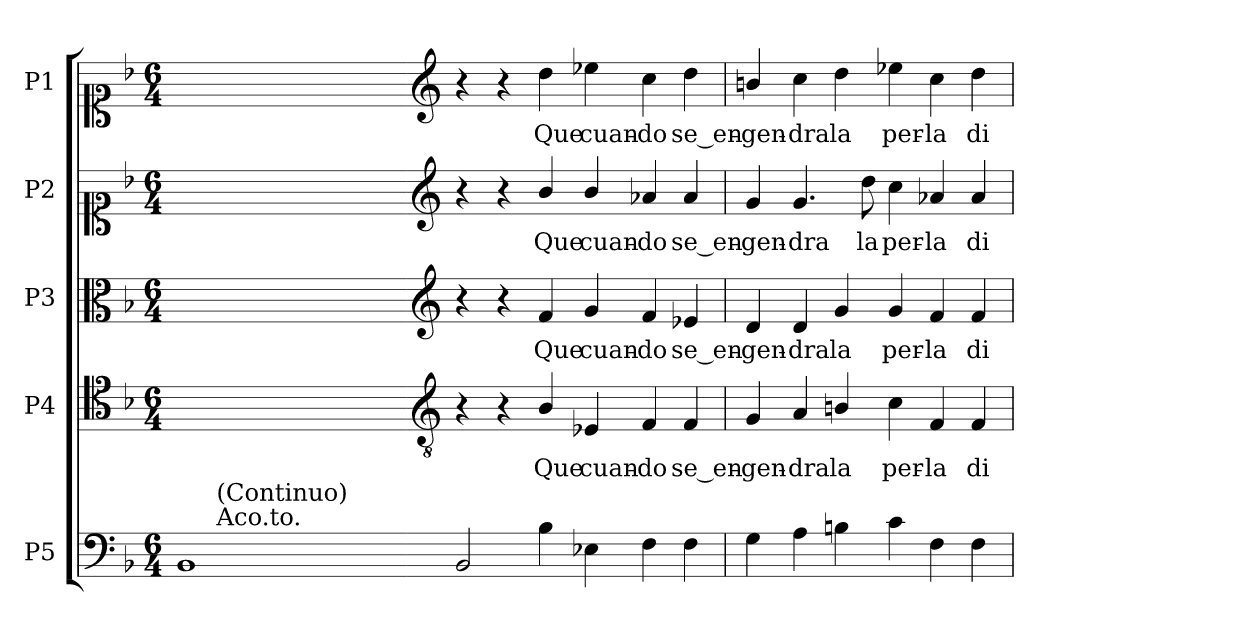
**kern	**kern	**text	**kern	**text	**kern	**text	**kern	**text
*part5	*part4	*part4	*part3	*part3	*part2	*part2	*part1	*part1
*staff5	*staff4	*staff4	*staff3	*staff3	*staff2	*staff2	*staff1	*staff1
*I"P5	*I"P4	*	*I"P3	*	*I"P2	*	*I"P1	*
!!LO:PB:g=z
*clefF4	*clefC4	*	*clefC3	*	*clefC1	*	*clefC1	*
*	*ITrd7c12	*	*	*	*	*	*	*
*k[b-]	*k[b-]	*	*k[b-]	*	*k[b-]	*	*k[b-]	*
*F:	*F:	*	*F:	*	*F:	*	*F:	*
*M6/4	*M6/4	*	*M6/4	*	*M6/4	*	*M6/4	*
=1	=1	=1	=1	=1	=1	=1	=1	=1
!	!LO:N:vis=1	!	!LO:N:vis=1	!	!LO:N:vis=1	!	!LO:N:vis=1	!
*^	*	*	*	*	*	*	*	*
1BB-i	16ryy	1.ryy	.	1.ryy	.	1.ryy	.	1.ryy	.
.	32ryy	.	.	.	.	.	.	.	.
.	64ryy	.	.	.	.	.	.	.	.
.	512ryy	.	.	.	.	.	.	.	.
!	!LO:TX:a:t=Aco.to.	!	!	!	!	!	!	!	!
!	!LO:TX:t=(Continuo)	!	!	!	!	!	!	!	!
.	1ryy	.	.	.	.	.	.	.	.
2ryy	.	.	.	.	.	.	.	.	.
.	4ryy	.	.	.	.	.	.	.	.
.	8ryy	.	.	.	.	.	.	.	.
.	128..ryy	.	.	.	.	.	.	.	.
*v	*v	*	*	*	*	*	*	*	*
=1-	=1-	=1-	=1-	=1-	=1-	=1-	=1-	=1-
*	*clefGv2	*	*clefG2	*	*clefG2	*	*clefG2	*
2BB-i/	4r	.	4r	.	4r	.	4r	.
.	4r	.	4r	.	4r	.	4r	.
!	!	!LO:LY:b:color=#000000	!	!	!	!	!	!
!	!	!	!	!LO:LY:b:color=#000000	!	!	!	!
!	!	!	!	!	!	!LO:LY:b:color=#000000	!	!
!	!	!	!	!	!	!	!	!LO:LY:b:color=#000000
4B-i\	4BB-i/	Que	4fi/	Que	4b-i/	Que	4ddi\	Que
!	!	!LO:LY:b:color=#000000	!	!	!	!	!	!
!	!	!	!	!LO:LY:b:color=#000000	!	!	!	!
!	!	!	!	!	!	!LO:LY:b:color=#000000	!	!
!	!	!	!	!	!	!	!	!LO:LY:b:color=#000000
4E-Xi\	4EE-Xi/	cuan-	4gi/	cuan-	4b-i/	cuan-	4ee-Xi\	cuan-
!	!	!LO:LY:b:color=#000000	!	!	!	!	!	!
!	!	!	!	!LO:LY:b:color=#000000	!	!	!	!
!	!	!	!	!	!	!LO:LY:b:color=#000000	!	!
!	!	!	!	!	!	!	!	!LO:LY:b:color=#000000
4Fi\	4FFi/	-do	4fi/	-do	4a-Xi/	-do	4cci\	-do
!	!	!LO:LY:b:color=#000000	!	!	!	!	!	!
!	!	!	!	!LO:LY:b:color=#000000	!	!	!	!
!	!	!	!	!	!	!LO:LY:b:color=#000000	!	!
!	!	!	!	!	!	!	!	!LO:LY:b:color=#000000
4Fi\	4FFi/	se_en-	4e-Xi/	se_en-	4a-i/	se_en-	4ddi\	se_en-
=2	=2	=2	=2	=2	=2	=2	=2	=2
!	!	!LO:LY:b:color=#000000	!	!	!	!	!	!
!	!	!	!	!LO:LY:b:color=#000000	!	!	!	!
!	!	!	!	!	!	!LO:LY:b:color=#000000	!	!
!	!	!	!	!	!	!	!	!LO:LY:b:color=#000000
4Gi\	4GGi/	-gen-	4di/	-gen-	4gi/	-gen-	4bni/	-gen-
!	!	!LO:LY:b:color=#000000	!	!	!	!	!	!
!	!	!	!	!LO:LY:b:color=#000000	!	!	!	!
!	!	!	!	!	!	!LO:LY:b:color=#000000	!	!
!	!	!	!	!	!	!	!	!LO:LY:b:color=#000000
4Ai\	4AAi/	-dra	4di/	-dra	4.gi/	-dra	4cci\	-dra
!	!	!LO:LY:b:color=#000000	!	!	!	!	!	!
!	!	!	!	!LO:LY:b:color=#000000	!	!	!	!
!	!	!	!	!	!	!	!	!LO:LY:b:color=#000000
4Bni\	4BBni/	la	4gi/	la	.	.	4ddi\	la
!	!	!	!	!	!	!LO:LY:b:color=#000000	!	!
.	.	.	.	.	8ddi\	la	.	.
!	!	!LO:LY:b:color=#000000	!	!	!	!	!	!
!	!	!	!	!LO:LY:b:color=#000000	!	!	!	!
!	!	!	!	!	!	!LO:LY:b:color=#000000	!	!
!	!	!	!	!	!	!	!	!LO:LY:b:color=#000000
4ci\	4Ci\	per-	4gi/	per-	4cci\	per-	4ee-Xi\	per-
!	!	!LO:LY:b:color=#000000	!	!	!	!	!	!
!	!	!	!	!LO:LY:b:color=#000000	!	!	!	!
!	!	!	!	!	!	!LO:LY:b:color=#000000	!	!
!	!	!	!	!	!	!	!	!LO:LY:b:color=#000000
4Fi\	4FFi/	-la	4fi/	-la	4a-Xi/	-la	4cci\	-la
!	!	!LO:LY:b:color=#000000	!	!	!	!	!	!
!	!	!	!	!LO:LY:b:color=#000000	!	!	!	!
!	!	!	!	!	!	!LO:LY:b:color=#000000	!	!
!	!	!	!	!	!	!	!	!LO:LY:b:color=#000000
4Fi\	4FFi/	di-	4fi/	di-	4a-i/	di-	4ddi\	di-
=	=	=	=	=	=	=	=	=
*-	*-	*-	*-	*-	*-	*-	*-	*-
